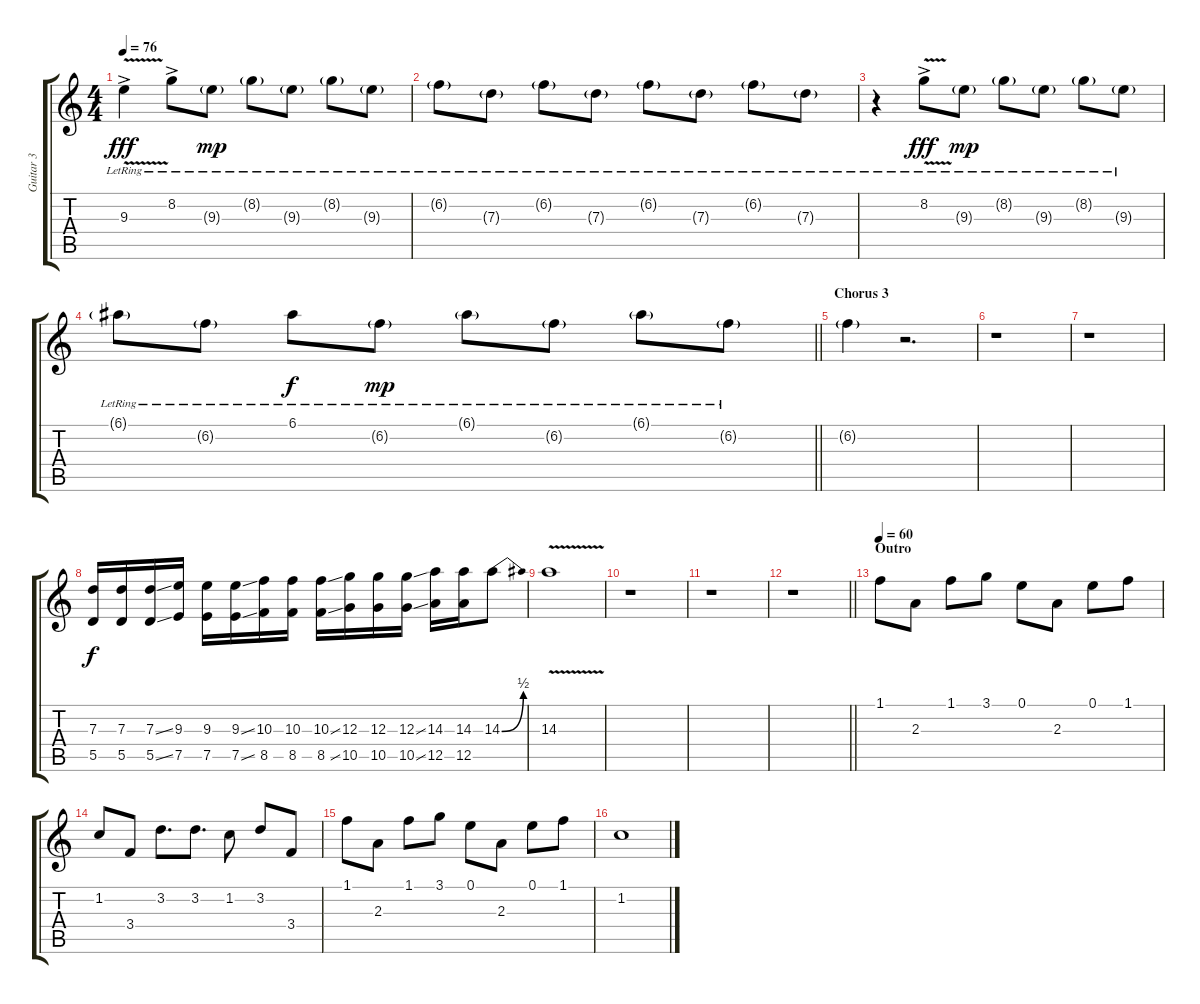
\track ("Guitar 3" "Guitar 3") {instrument acousticguitarsteel}
\staff {score tabs}
\tuning (E4 B3 G3 D3 A2 E2) {hide}
\ts (4 4)
\tempo 76
\clef g2
\ks c
9.3{v ac lr}.4{dy fff} 8.2{ac lr}.8 9.3{g lr}.8{dy mp} 8.2{g lr}.8 9.3{g lr}.8 8.2{g lr}.8 9.3{g lr}.8 |
6.2{g lr}.8 7.3{g lr}.8 6.2{g lr}.8 7.3{g lr}.8 6.2{g lr}.8 7.3{g lr}.8 6.2{g lr}.8 7.3{g lr}.8 |
r.4 8.2{v ac lr}.8{dy fff} 9.3{g lr}.8{dy mp} 8.2{g lr}.8 9.3{g lr}.8 8.2{g lr}.8 9.3{g lr}.8 |
\barLineRight lightlight
6.1{g lr}.8 6.2{g lr}.8 6.1{lr}.8{dy f} 6.2{g lr}.8{dy mp} 6.1{g lr}.8 6.2{g lr}.8 6.1{g lr}.8 6.2{g lr}.8 |
\section ("" "Chorus 3")
6.2{g}.4 r.2{d} |
r.1 |
r.1 |
(7.3 5.5).16{dy f} (7.3 5.5).16 (7.3{ss} 5.5{ss}).16 (9.3 7.5).16 (9.3 7.5).16 (9.3{ss} 7.5{ss}).16 (10.3 8.5).16 (10.3 8.5).16 (10.3{ss} 8.5{ss}).16 (12.3 10.5).16 (12.3 10.5).16 (12.3{ss} 10.5{ss}).16 (14.3 12.5).16 (14.3 12.5).16 14.3{be (bend 0 0 60 2)}.8 |
14.3{v}.1 |
r.1 |
r.1 |
\barLineRight lightlight
r.1 |
\section ("" "Outro")
\tempo 60
1.1.8 2.3.8 1.1.8 3.1.8 0.1.8 2.3.8 0.1.8 1.1.8 |
1.2.8 3.4.8 3.2.8{d} 3.2.8{d} 1.2.8 3.2.8 3.4.8 |
1.1.8 2.3.8 1.1.8 3.1.8 0.1.8 2.3.8 0.1.8 1.1.8 |
1.2.1
